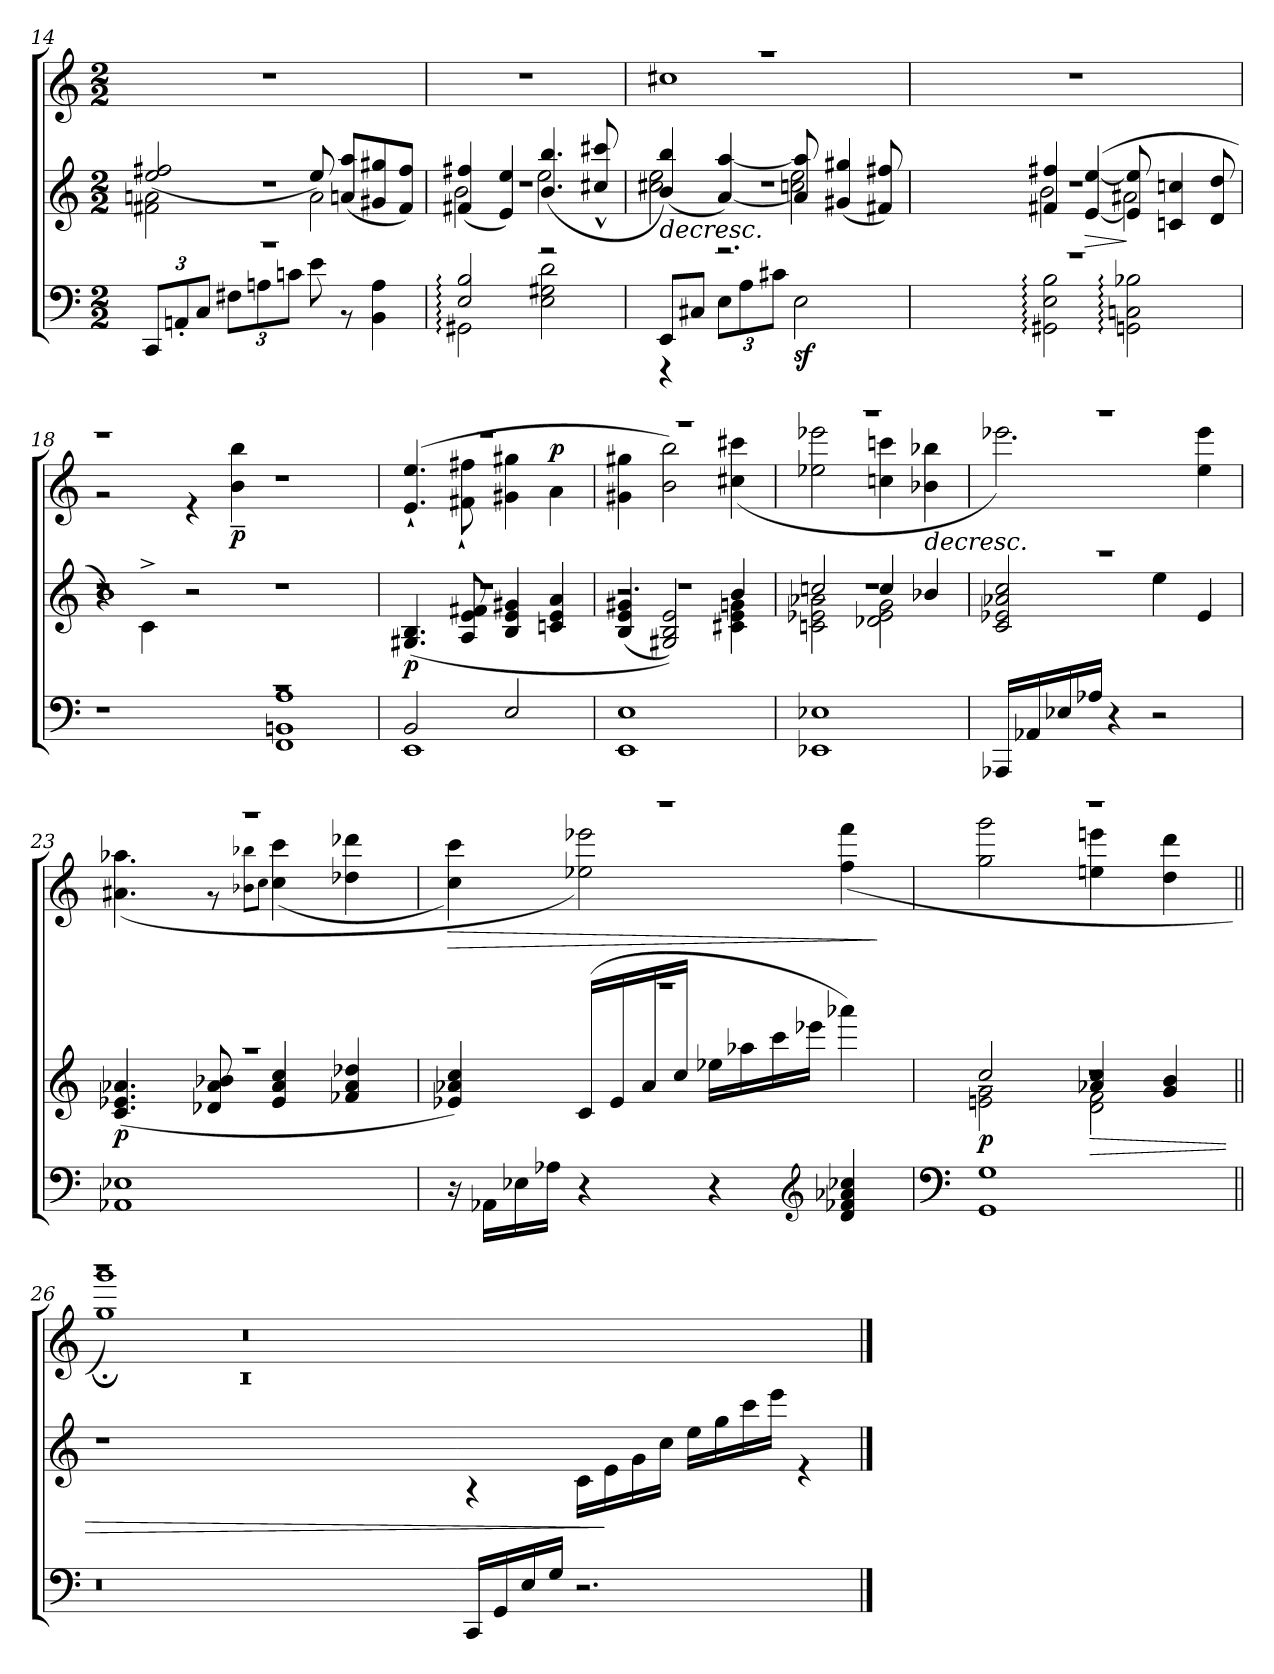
**kern	**kern	**dynam	**kern	**dynam
*part2	*part2	*part2	*part1	*part1
*staff3	*staff2	*staff2/3	*staff1	*staff1
*clefF4	*clefG2	*	*clefG2	*
*k[]	*k[]	*	*k[]	*
*M2/2	*M2/2	*	*M2/2	*
=14	=14	=14	=14	=14
*^	*^	*	*	*
*	*	*	*^	*	*	*
1r	12CC/L	1r	(>2ee/ 2ff#X/	2f#X\ 2an\	.	1r	.
.	12AAn'/	.	.	.	.	.	.
.	12C/J	.	.	.	.	.	.
.	12F#X\L	.	.	.	.	.	.
.	12An<\	.	.	.	.	.	.
.	12cn\J	.	.	.	.	.	.
.	8e\	.	8ee/)	2a\	.	.	.
.	8r	.	(>8an/ 8aa/L	.	.	.	.
.	4BB\ 4A\	.	8g#X/ 8gg#X/	.	.	.	.
.	.	.	8f#/ 8ff#/J)	.	.	.	.
=15	=15	=15	=15	=15	=15	=15	=15
2E/: 2B/:	2GG#X:\	1r	(>4f#X/ 4ff#X/	2b\	.	1r	.
.	.	.	4e/ 4ee/)	.	.	.	.
2r	2E\ 2G#X\ 2d\	.	(>4.b/ 4.bb/	2ee\	.	.	.
.	.	.	8cc#X/^^ 8ccc#X/^^	.	.	.	.
=16	=16	=16	=16	=16	=16	=16	=16
!	!	!	!	!	!LO:HP:b	!	!
*	*	*	*	*	*	*^	*
8EE/L	4r	1r	(>4b/ 4bb/)	2cc#X\ 2ee\	>	1r	1cc#X	.
8C#X/J	.	.	.	.	.	.	.	.
2.r	12E\L	.	[4a/ [4aa/)	.	.	.	.	.
.	12A<\	.	.	.	.	.	.	.
.	12c#X\J	.	.	.	.	.	.	.
!	!	!	!	!	!LO:DY:b=2	!	!	!
.	2E\	.	8a/] 8aa/]	2ccn\ 2ee\	sf	.	.	.
.	.	.	(>4g#X/ 4gg#X/	.	.	.	.	.
.	.	.	8f#X/ 8ff#X/)	.	.	.	.	.
*	*	*	*	*	*	*v	*v	*
=17	=17	=17	=17	=17	=17	=17	=17
1r	2GG#X\: 2E\: 2B\:	1r	4f#X/ 4ff#X/	2b\	.	1r	.
!	!	!	!	!	!LO:HP:b	!	!
.	.	.	(>[4e/ [4ee/	.	>	.	.
.	2GGn\: 2Cn\: 2B-X\:	.	8e/] 8ee/]	2a#X\	]	.	.
.	.	.	4cn/ 4ccn/	.	.	.	.
.	.	.	8d/ 8dd/	.	.	.	.
=18	=18	=18	=18	=18	=18	=18	=18
*	*	*	*	*	*	*^	*
1r	1ryy	1r	1b)	4r	.	1r	2r	.
.	.	.	.	4c^\	.	.	.	.
.	.	.	.	2r	.	.	4r	.
!	!	!	!	!	!	!	!	!LO:DY:b
.	.	.	.	.	.	.	4b\~ 4bb\~	p
1r	1FF 1BBn 1A	1r	1ryy	1ryy	.	1r	1ryy	.
=19	=19	=19	=19	=19	=19	=19	=19	=19
!	!	!	!	!	!LO:DY:b	!	!	!
*	*	*	*v	*v	*	*	*	*
2BB/	1EE	1r	(>4.G#X/ 4.B/	p	1r	(>4.e/` 4.ee/`	.
.	.	.	8A/ 8e/ 8f#X/	]	.	8f#X\` 8ff#X\`	.
2E/	.	.	4B/ 4e/ 4g#X/	.	.	4g#X\ 4gg#X\	.
!	!	!	!	!	!	!	!LO:DY:a
.	.	.	4cn/ 4e/ 4a/	.	.	4a\	p
*v	*v	*	*	*	*	*	*
=20	=20	=20	=20	=20	=20	=20
*	*	*^	*	*	*	*
1EE 1E	1r	(<4B/ 4e/ 4g#X/	2.r	.	1r	4g#X\ 4gg#X\	.
.	.	2G#X/ 2B/ 2e/))	.	.	.	2b\ 2bb\)	.
.	.	4b/	4c#X\ 4e\ 4gn\	.	.	(>4cc#X\ 4ccc#X\	.
=21	=21	=21	=21	=21	=21	=21	=21
1EE-X 1E-X	1r	2ccn~/	2cn\ 2e-X\ 2a-X\	.	1r	2ee-X\ 2eee-X\	.
.	.	4cc/	2d-X\ 2e-\ 2g\	.	.	4ccn\ 4cccn\	.
!	!	!	!	!	!	!	!LO:HP:b
.	.	4b-X/	.	.	.	4b-X\ 4bb-X\	>
*	*	*v	*v	*	*	*	*
=22	=22	=22	=22	=22	=22	=22
16AAA-X/LL	1r	2c/ 2e-X/ 2a-X/ 2cc/	.	1r	2.eee-X<\)	.
16AA-X/	.	.	.	.	.	.
16E-X/	.	.	.	.	.	.
16A-X/JJ	.	.	.	.	.	.
4r	.	.	.	.	.	.
2r	.	4ee\	.	.	.	.
.	.	4e-/	.	.	4ee\ 4eee-\	.
=23	=23	=23	=23	=23	=23	=23
!	!	!	!LO:DY:b	!	!	!
1AA-X 1E-X	1r	(>4.c/ 4.e-X/ 4.a-X/	p	1r	(>4.a#X\ 4.aa-X\	.
.	.	8d-X/ 8a-/ 8b-X/	.	.	8r	.
.	.	.	.	.	8qb-X\< 8qbb-X\<L	.
.	.	.	.	.	8qcc\J	.
.	.	4e-/ 4a-/ 4cc/	.	.	(>4cc\ 4ccc\	.
.	.	4f-X/ 4a-/ 4dd-X/	.	.	4dd-X\ 4ddd-X\	.
=24	=24	=24	=24	=24	=24	=24
!	!	!	!	!	!	!LO:HP:b
16r	1r	4e-X/ 4a-X/ 4cc/)	.	1r	4cc\ 4ccc\)	>
16AA-X\LL	.	.	.	.	.	.
16E-X\	.	.	.	.	.	.
16A-X\JJ	.	.	.	.	.	.
4r	.	(>16c/LL	.	.	2ee-X\ 2eee-X\)	.
.	.	16e-/	.	.	.	.
.	.	16a-/	.	.	.	.
.	.	16cc/JJ	.	.	.	.
4r	.	16ee-X\LL	.	.	.	.
.	.	16aa-X\	.	.	.	.
.	.	16ccc\	.	.	.	.
*clefG2	*	*	*	*	*	*
.	.	16eee-X\JJ	.	.	.	.
4d/ 4f-X/ 4a-X/ 4cc-X/	.	4aaa-X\)	.	.	(>4ff\ 4fff\	.
*	*v	*v	*	*	*	*
*	*	*	*v	*v	*
.	.	.	.	]
=25	=25	=25	=25	=25
*clefF4	*	*	*	*
*	*^	*	*^	*
*	*	*^	*	*	*	*
!	!	!	!	!LO:DY:b	!	!	!
1GG 1G	1r	2cc~/	2en\ 2g\	p	1r	2gg\ 2ggg\	.
!	!	!	!	!LO:HP:b	!	!	!
.	.	4a-X/ 4cc/	2d\ 2f\	>	.	4een\ 4eeen\	.
.	.	4g/ 4b/	.	.	.	4dd\ 4ddd\	]
*	*	*v	*v	*	*	*	*
=26||	=26||	=26||	=26||	=26||	=26||	=26||
0.r	1r	0.ryy	.	1r	1gg;<< 1ggg;<<)	.
.	0.r	.	.	0.r	0.ryy	.
16CC/LL	.	4r	.	.	.	.
16GG/	.	.	.	.	.	.
16E/	.	.	.	.	.	.
16G/JJ	.	.	.	.	.	.
2.r	.	16c\LL	.	.	.	.
.	.	16e\	]	.	.	.
.	.	16g\	.	.	.	.
.	.	16cc\JJ	.	.	.	.
.	.	16ee\LL	.	.	.	.
.	.	16gg\	.	.	.	.
.	.	16ccc\	.	.	.	.
.	.	16eee\JJ	.	.	.	.
.	.	4r	.	.	.	.
*	*v	*v	*	*	*	*
*	*	*	*v	*v	*
==	==	==	==	==
*-	*-	*-	*-	*-
